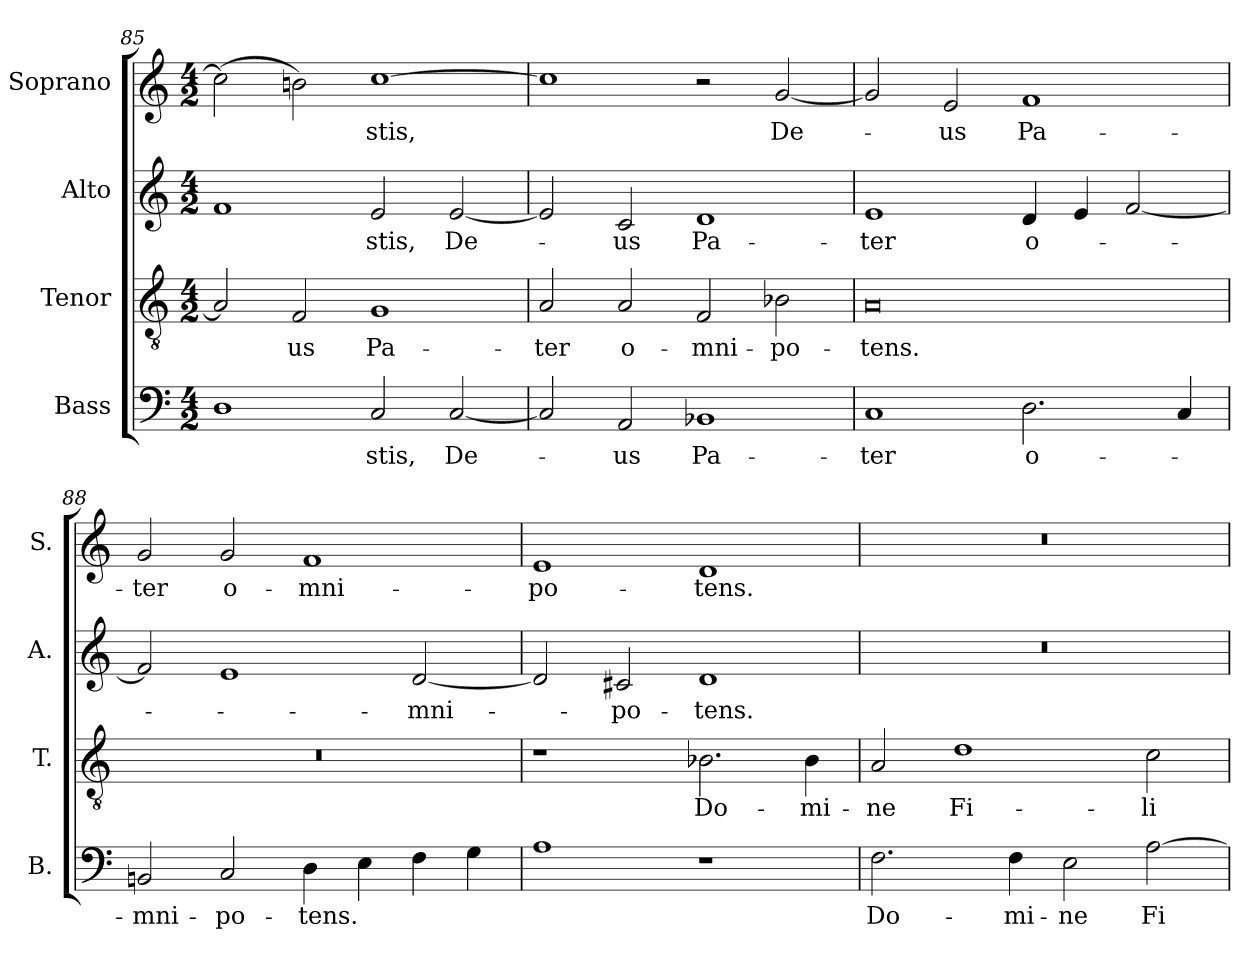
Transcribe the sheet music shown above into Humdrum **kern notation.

**kern	**text	**kern	**text	**kern	**text	**kern	**text
*part4	*part4	*part3	*part3	*part2	*part2	*part1	*part1
*staff4	*staff4	*staff3	*staff3	*staff2	*staff2	*staff1	*staff1
*I"Bass	*	*I"Tenor	*	*I"Alto	*	*I"Soprano	*
*I'B.	*	*I'T.	*	*I'A.	*	*I'S.	*
*clefF4	*	*clefGv2	*	*clefG2	*	*clefG2	*
*	*	*ITrd7c12	*	*	*	*	*
*k[]	*	*k[]	*	*k[]	*	*k[]	*
*C:	*	*C:	*	*C:	*	*C:	*
*M4/2	*	*M4/2	*	*M4/2	*	*M4/2	*
=85	=85	=85	=85	=85	=85	=85	=85
1Di	.	2AAi/]	.	1fi	.	(2cci\]	.
!	!	!	!LO:LY:b:color=#000000	!	!	!	!
.	.	2FFi/	-us	.	.	2bni\)	.
!	!LO:LY:b:color=#000000	!	!	!	!	!	!
!	!	!	!LO:LY:b:color=#000000	!	!	!	!
!	!	!	!	!	!LO:LY:b:color=#000000	!	!
!	!	!	!	!	!	!	!LO:LY:b:color=#000000
2Ci/	-stis,	1GGi	Pa-	2ei/	-stis,	[1cci	-stis,
!	!LO:LY:b:color=#000000	!	!	!	!	!	!
!	!	!	!	!	!LO:LY:b:color=#000000	!	!
[2Ci/	De-	.	.	[2ei/	De-	.	.
=86	=86	=86	=86	=86	=86	=86	=86
!	!	!	!LO:LY:b:color=#000000	!	!	!	!
2Ci/]	.	2AAi/	-ter	2ei/]	.	1cci]	.
!	!LO:LY:b:color=#000000	!	!	!	!	!	!
!	!	!	!LO:LY:b:color=#000000	!	!	!	!
!	!	!	!	!	!LO:LY:b:color=#000000	!	!
2AAi/	-us	2AAi/	o-	2ci/	-us	.	.
!	!LO:LY:b:color=#000000	!	!	!	!	!	!
!	!	!	!LO:LY:b:color=#000000	!	!	!	!
!	!	!	!	!	!LO:LY:b:color=#000000	!	!
1BB-Xi	Pa-	2FFi/	-mni-	1di	Pa-	2r	.
!	!	!	!LO:LY:b:color=#000000	!	!	!	!
!	!	!	!	!	!	!	!LO:LY:b:color=#000000
.	.	2BB-Xi\	-po-	.	.	[2gi/	De-
!!LO:LB:g=z
=87	=87	=87	=87	=87	=87	=87	=87
!	!LO:LY:b:color=#000000	!	!	!	!	!	!
!	!	!	!LO:LY:b:color=#000000	!	!	!	!
!	!	!	!	!	!LO:LY:b:color=#000000	!	!
1Ci	-ter	0AAi	-tens.	1ei	-ter	2gi/]	.
!	!	!	!	!	!	!	!LO:LY:b:color=#000000
.	.	.	.	.	.	2ei/	-us
!	!LO:LY:b:color=#000000	!	!	!	!	!	!
!	!	!	!	!	!LO:LY:b:color=#000000	!	!
!	!	!	!	!	!	!	!LO:LY:b:color=#000000
2.Di\	o-	.	.	4di/	o-	1fi	Pa-
.	.	.	.	4ei/	.	.	.
.	.	.	.	[2fi/	.	.	.
4Ci/	.	.	.	.	.	.	.
=88	=88	=88	=88	=88	=88	=88	=88
!	!LO:LY:b:color=#000000	!LO:N:vis=1	!	!	!	!	!
!	!	!	!	!	!	!	!LO:LY:b:color=#000000
2BBni/	-mni-	0r	.	2fi/]	.	2gi/	-ter
!	!LO:LY:b:color=#000000	!	!	!	!	!	!
!	!	!	!	!	!	!	!LO:LY:b:color=#000000
2Ci/	-po-	.	.	1ei	.	2gi/	o-
!	!LO:LY:b:color=#000000	!	!	!	!	!	!
!	!	!	!	!	!	!	!LO:LY:b:color=#000000
4Di\	-tens.	.	.	.	.	1fi	-mni-
4Ei\	.	.	.	.	.	.	.
!	!	!	!	!	!LO:LY:b:color=#000000	!	!
4Fi\	.	.	.	[2di/	-mni-	.	.
4Gi\	.	.	.	.	.	.	.
=89	=89	=89	=89	=89	=89	=89	=89
!	!	!	!	!	!	!	!LO:LY:b:color=#000000
1Ai	.	1r	.	2di/]	.	1ei	-po-
!	!	!	!	!	!LO:LY:b:color=#000000	!	!
.	.	.	.	2c#Xi/	-po-	.	.
!	!	!	!LO:LY:b:color=#000000	!	!	!	!
!	!	!	!	!	!LO:LY:b:color=#000000	!	!
!	!	!	!	!	!	!	!LO:LY:b:color=#000000
1r	.	2.BB-Xi\	Do-	1di	-tens.	1di	-tens.
!	!	!	!LO:LY:b:color=#000000	!	!	!	!
.	.	4BB-i\	-mi-	.	.	.	.
=90	=90	=90	=90	=90	=90	=90	=90
!	!LO:LY:b:color=#000000	!	!	!	!	!	!
!	!	!	!LO:LY:b:color=#000000	!LO:N:vis=1	!	!LO:N:vis=1	!
2.Fi\	Do-	2AAi/	-ne	0r	.	0r	.
!	!	!	!LO:LY:b:color=#000000	!	!	!	!
.	.	1Di	Fi-	.	.	.	.
!	!LO:LY:b:color=#000000	!	!	!	!	!	!
4Fi\	-mi-	.	.	.	.	.	.
!	!LO:LY:b:color=#000000	!	!	!	!	!	!
2Ei\	-ne	.	.	.	.	.	.
!	!LO:LY:b:color=#000000	!	!	!	!	!	!
!	!	!	!LO:LY:b:color=#000000	!	!	!	!
[2Ai\	Fi-	2Ci\	-li	.	.	.	.
=	=	=	=	=	=	=	=
*-	*-	*-	*-	*-	*-	*-	*-
